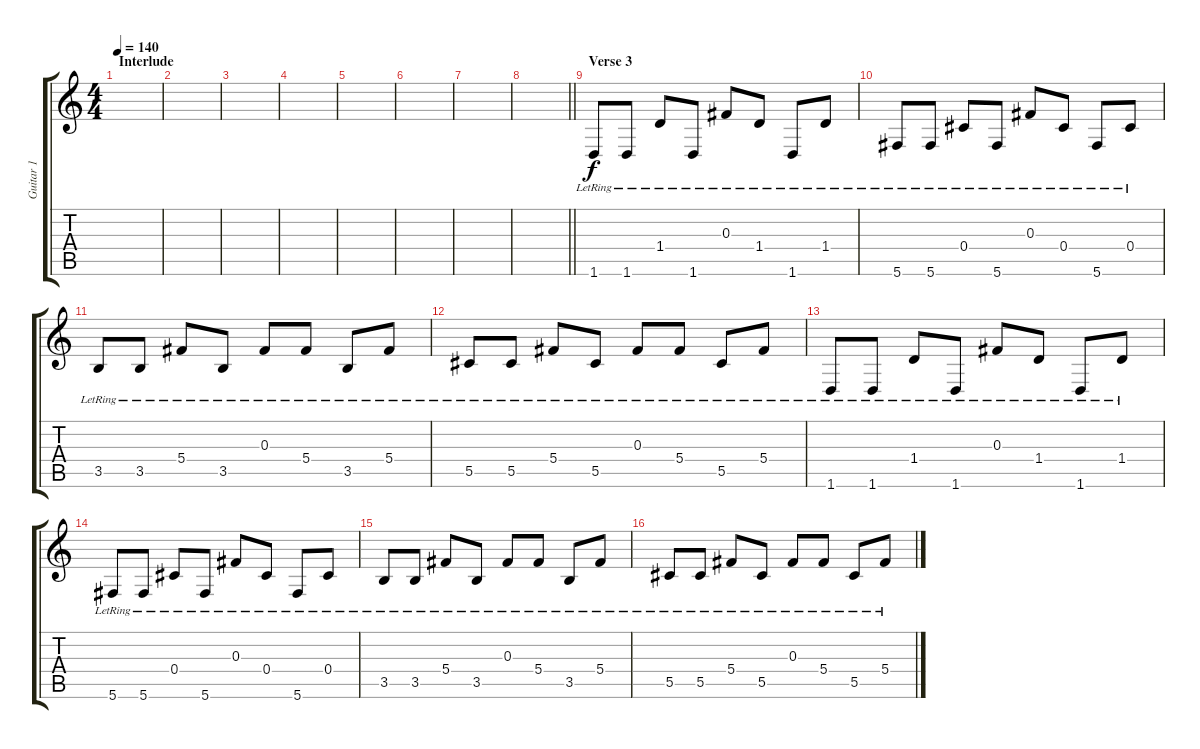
\track ("Guitar 1" "Guitar 1") {instrument electricguitarclean}
\staff {score tabs}
\tuning (Eb4 Bb3 Gb3 Db3 Ab2 Db2) {hide}
\ts (4 4)
\section ("" "Interlude")
\tempo 140
\clef g2
\ks c
|
|
|
|
|
|
|
\barLineRight lightlight
|
\section ("" "Verse 3")
1.6{lr}.8 1.6{lr}.8 1.4{lr}.8 1.6{lr}.8 0.3{lr}.8 1.4{lr}.8 1.6{lr}.8 1.4{lr}.8 |
5.6{lr}.8 5.6{lr}.8 0.4{lr}.8 5.6{lr}.8 0.3{lr}.8 0.4{lr}.8 5.6{lr}.8 0.4{lr}.8 |
3.5{lr}.8 3.5{lr}.8 5.4{lr}.8 3.5{lr}.8 0.3{lr}.8 5.4{lr}.8 3.5{lr}.8 5.4{lr}.8 |
5.5{lr}.8 5.5{lr}.8 5.4{lr}.8 5.5{lr}.8 0.3{lr}.8 5.4{lr}.8 5.5{lr}.8 5.4{lr}.8 |
1.6{lr}.8 1.6{lr}.8 1.4{lr}.8 1.6{lr}.8 0.3{lr}.8 1.4{lr}.8 1.6{lr}.8 1.4{lr}.8 |
5.6{lr}.8 5.6{lr}.8 0.4{lr}.8 5.6{lr}.8 0.3{lr}.8 0.4{lr}.8 5.6{lr}.8 0.4{lr}.8 |
3.5{lr}.8 3.5{lr}.8 5.4{lr}.8 3.5{lr}.8 0.3{lr}.8 5.4{lr}.8 3.5{lr}.8 5.4{lr}.8 |
5.5{lr}.8 5.5{lr}.8 5.4{lr}.8 5.5{lr}.8 0.3{lr}.8 5.4{lr}.8 5.5{lr}.8 5.4{lr}.8
